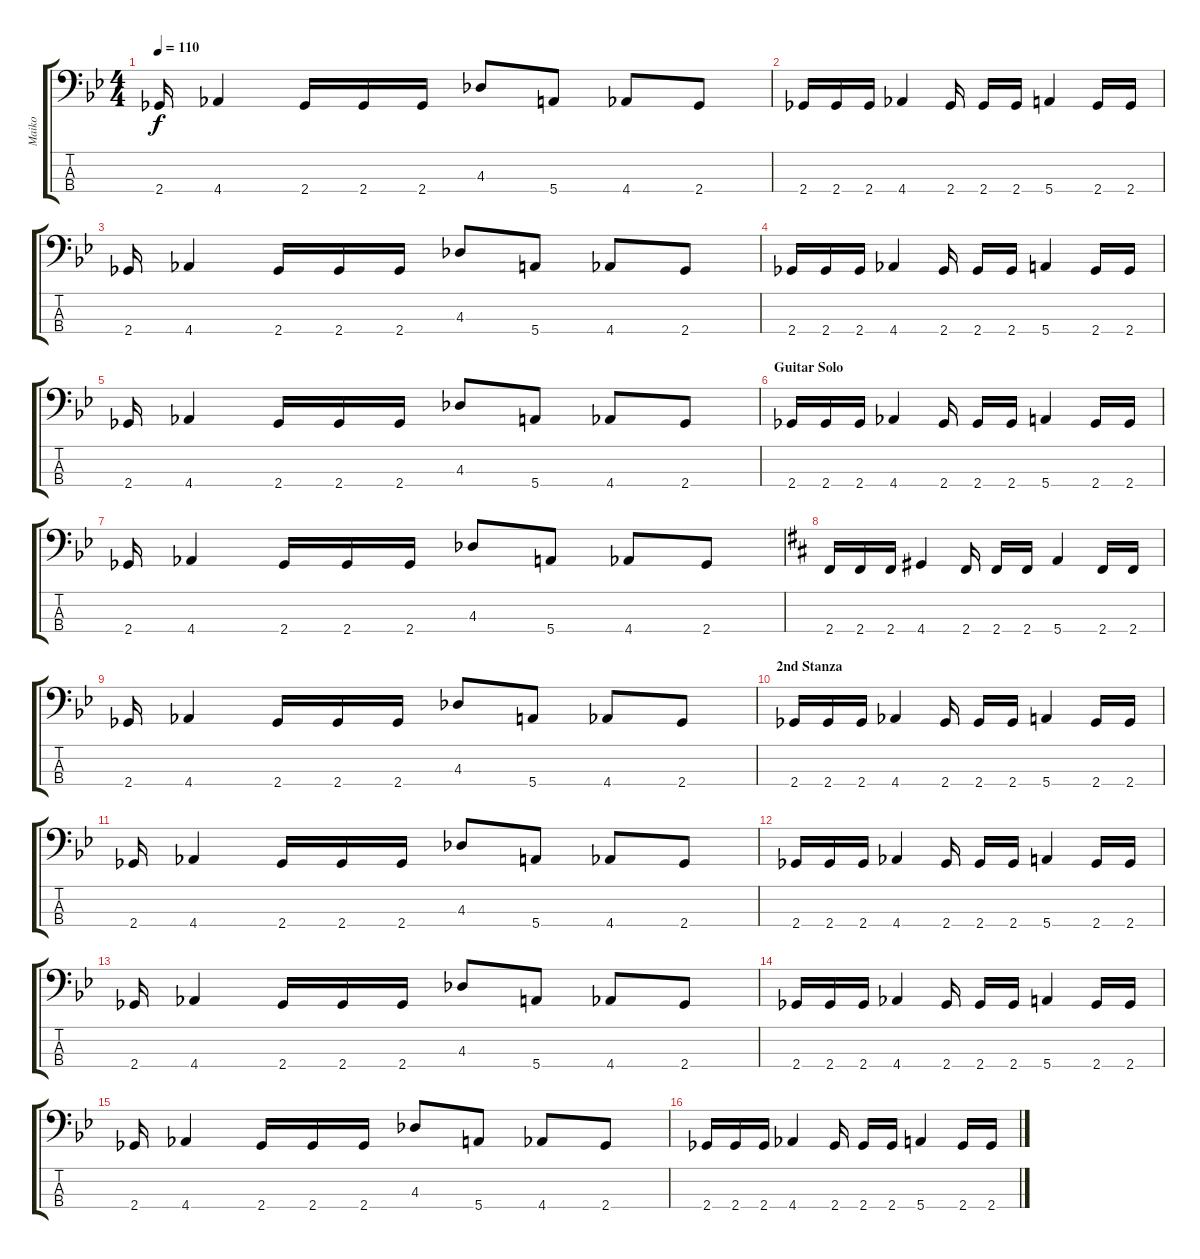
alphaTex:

\track ("Maiko" "Maiko") {instrument electricbasspick}
\staff {score tabs}
\tuning (G2 D2 A1 E1) {hide}
\ts (4 4)
\tempo 110
\clef f4
\ks bb
2.4.16{dy f} 4.4.4 2.4.16 2.4.16 2.4.16 4.3.8 5.4.8 4.4.8 2.4.8 |
2.4.16 2.4.16 2.4.16 4.4.4 2.4.16 2.4.16 2.4.16 5.4.4 2.4.16 2.4.16 |
2.4.16 4.4.4 2.4.16 2.4.16 2.4.16 4.3.8 5.4.8 4.4.8 2.4.8 |
2.4.16 2.4.16 2.4.16 4.4.4 2.4.16 2.4.16 2.4.16 5.4.4 2.4.16 2.4.16 |
2.4.16 4.4.4 2.4.16 2.4.16 2.4.16 4.3.8 5.4.8 4.4.8 2.4.8 |
\section ("" "Guitar Solo")
2.4.16 2.4.16 2.4.16 4.4.4 2.4.16 2.4.16 2.4.16 5.4.4 2.4.16 2.4.16 |
2.4.16 4.4.4 2.4.16 2.4.16 2.4.16 4.3.8 5.4.8 4.4.8 2.4.8 |
\ks bminor
2.4.16 2.4.16 2.4.16 4.4.4 2.4.16 2.4.16 2.4.16 5.4.4 2.4.16 2.4.16 |
\ks bb
2.4.16 4.4.4 2.4.16 2.4.16 2.4.16 4.3.8 5.4.8 4.4.8 2.4.8 |
\section ("" "2nd Stanza")
2.4.16 2.4.16 2.4.16 4.4.4 2.4.16 2.4.16 2.4.16 5.4.4 2.4.16 2.4.16 |
2.4.16 4.4.4 2.4.16 2.4.16 2.4.16 4.3.8 5.4.8 4.4.8 2.4.8 |
2.4.16 2.4.16 2.4.16 4.4.4 2.4.16 2.4.16 2.4.16 5.4.4 2.4.16 2.4.16 |
2.4.16 4.4.4 2.4.16 2.4.16 2.4.16 4.3.8 5.4.8 4.4.8 2.4.8 |
2.4.16 2.4.16 2.4.16 4.4.4 2.4.16 2.4.16 2.4.16 5.4.4 2.4.16 2.4.16 |
2.4.16 4.4.4 2.4.16 2.4.16 2.4.16 4.3.8 5.4.8 4.4.8 2.4.8 |
2.4.16 2.4.16 2.4.16 4.4.4 2.4.16 2.4.16 2.4.16 5.4.4 2.4.16 2.4.16
